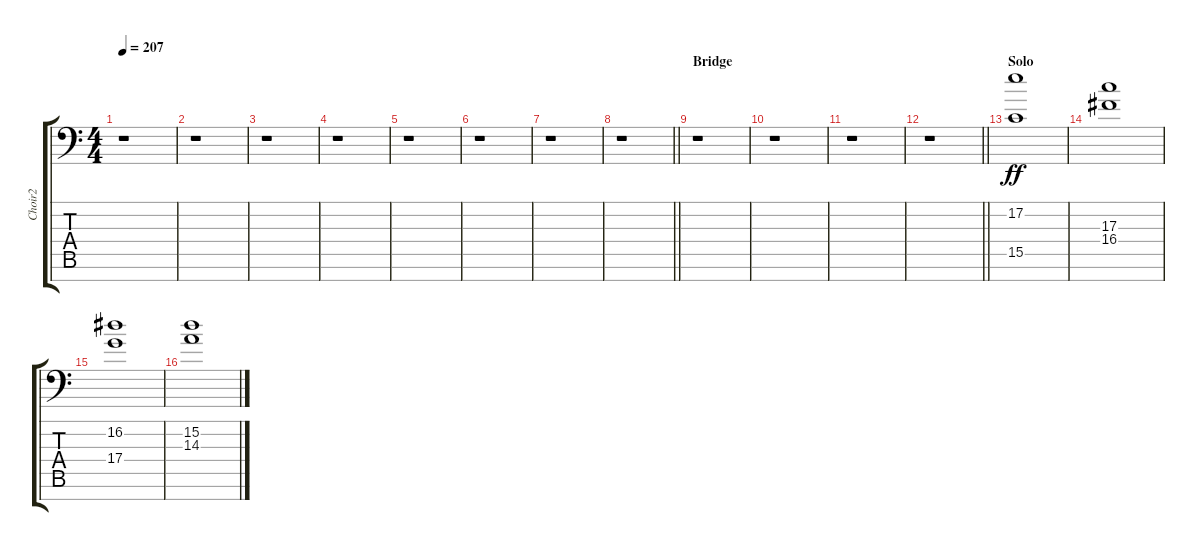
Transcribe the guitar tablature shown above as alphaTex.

\track ("Choir2 " "Choir2 ") {instrument voiceoohs}
\staff {score tabs}
\tuning (C8 B3 G3 D3 A2 E2 C-1) {hide}
\ts (4 4)
\tempo 207
\clef f4
\ks c
r.1{dy ff} |
r.1 |
r.1 |
r.1 |
r.1 |
r.1 |
r.1 |
\barLineRight lightlight
r.1 |
\section ("" "Bridge")
r.1 |
r.1 |
r.1 |
\barLineRight lightlight
r.1 |
\section ("" "Solo")
(17.2 15.5).1 |
(17.3 16.4).1 |
(16.2 17.4).1 |
(15.2 14.3).1
